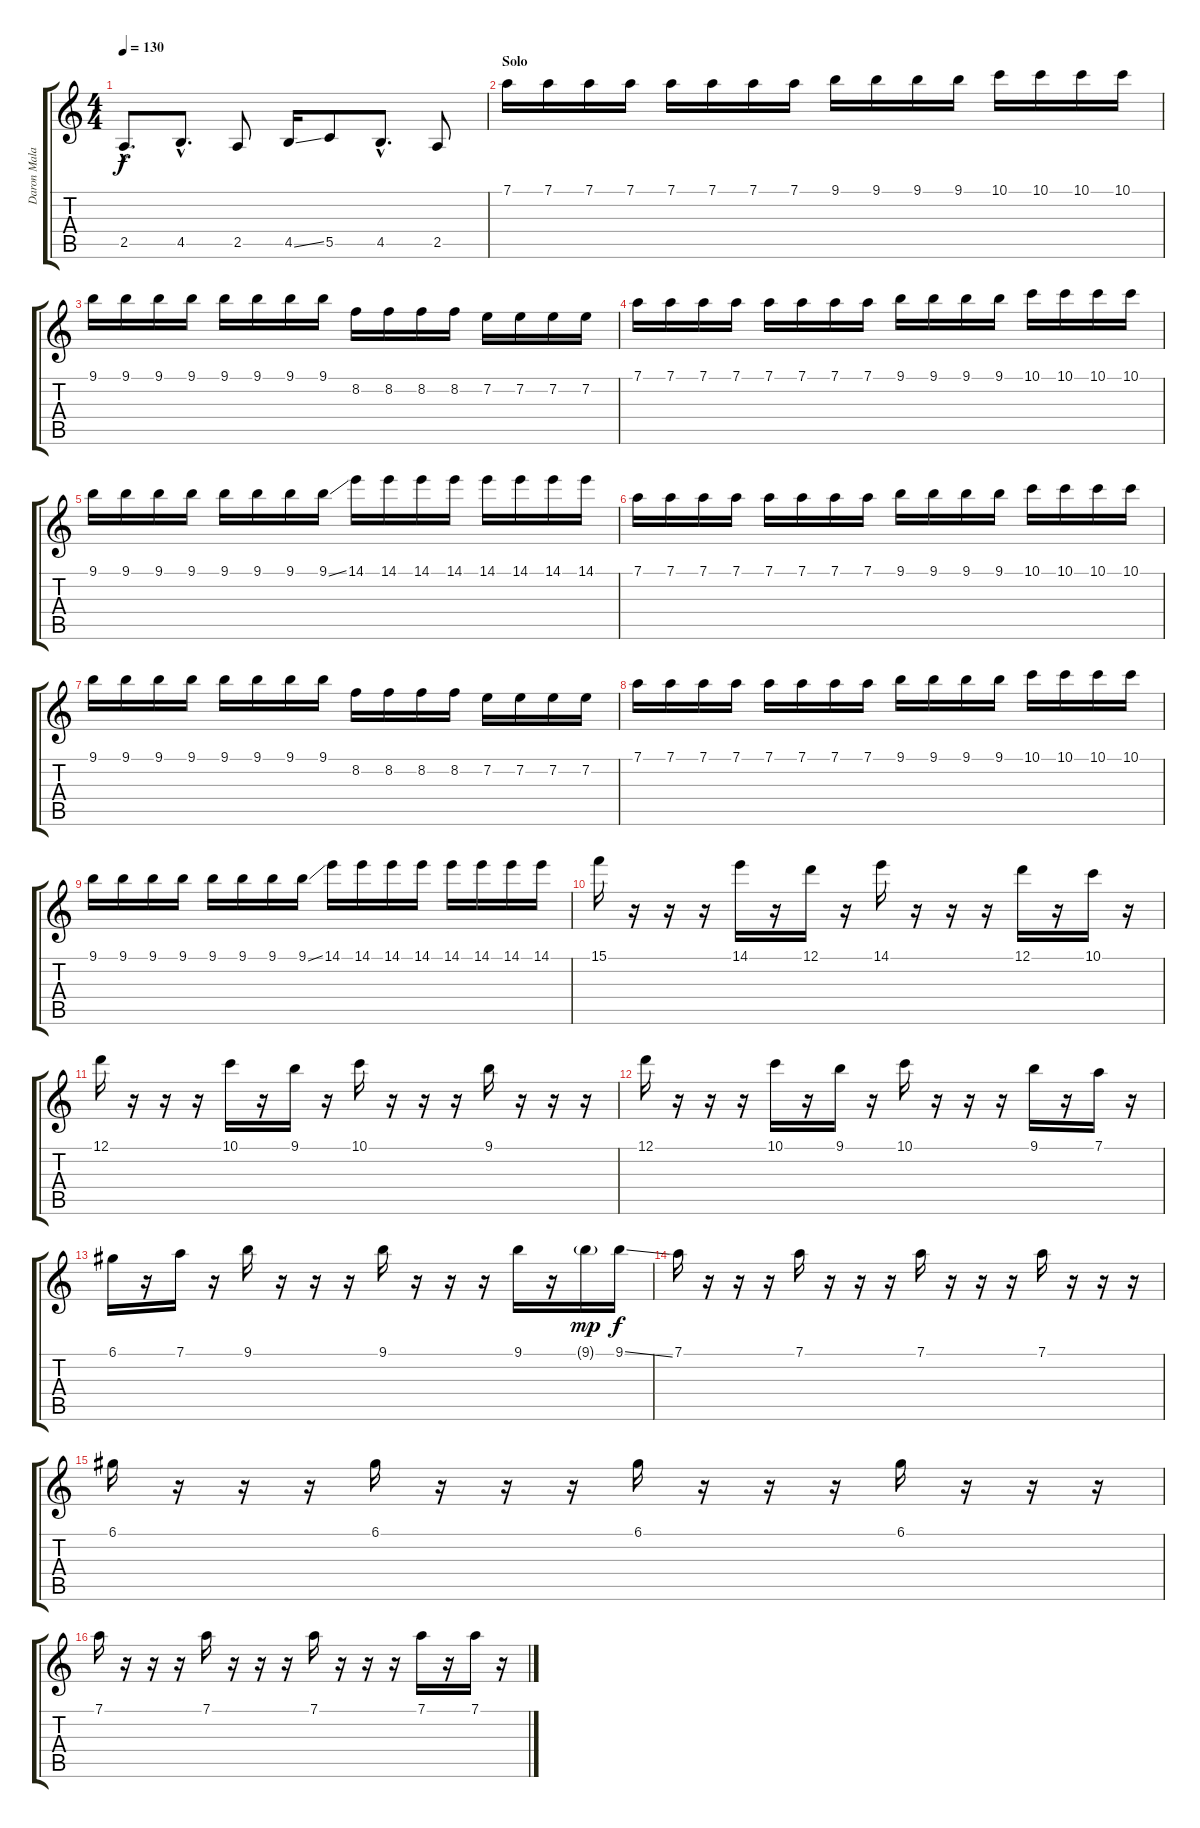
\track ("Daron Malakian" "Daron Mala") {instrument overdrivenguitar}
\staff {score tabs}
\tuning (D4 A3 F3 C3 G2 C2) {hide}
\ts (4 4)
\tempo 130
\clef g2
\ks c
2.5{hac}.8{d dy f} 4.5{hac}.8{d} 2.5.8 4.5{ss}.16 5.5.8 4.5{hac}.8{d} 2.5.8 |
\section ("" "Solo")
7.1.16 7.1.16 7.1.16 7.1.16 7.1.16 7.1.16 7.1.16 7.1.16 9.1.16 9.1.16 9.1.16 9.1.16 10.1.16 10.1.16 10.1.16 10.1.16 |
9.1.16 9.1.16 9.1.16 9.1.16 9.1.16 9.1.16 9.1.16 9.1.16 8.2.16 8.2.16 8.2.16 8.2.16 7.2.16 7.2.16 7.2.16 7.2.16 |
7.1.16 7.1.16 7.1.16 7.1.16 7.1.16 7.1.16 7.1.16 7.1.16 9.1.16 9.1.16 9.1.16 9.1.16 10.1.16 10.1.16 10.1.16 10.1.16 |
9.1.16 9.1.16 9.1.16 9.1.16 9.1.16 9.1.16 9.1.16 9.1{ss}.16 14.1.16 14.1.16 14.1.16 14.1.16 14.1.16 14.1.16 14.1.16 14.1.16 |
7.1.16 7.1.16 7.1.16 7.1.16 7.1.16 7.1.16 7.1.16 7.1.16 9.1.16 9.1.16 9.1.16 9.1.16 10.1.16 10.1.16 10.1.16 10.1.16 |
9.1.16 9.1.16 9.1.16 9.1.16 9.1.16 9.1.16 9.1.16 9.1.16 8.2.16 8.2.16 8.2.16 8.2.16 7.2.16 7.2.16 7.2.16 7.2.16 |
7.1.16 7.1.16 7.1.16 7.1.16 7.1.16 7.1.16 7.1.16 7.1.16 9.1.16 9.1.16 9.1.16 9.1.16 10.1.16 10.1.16 10.1.16 10.1.16 |
9.1.16 9.1.16 9.1.16 9.1.16 9.1.16 9.1.16 9.1.16 9.1{ss}.16 14.1.16 14.1.16 14.1.16 14.1.16 14.1.16 14.1.16 14.1.16 14.1.16 |
15.1.16 r.16 r.16 r.16 14.1.16 r.16 12.1.16 r.16 14.1.16 r.16 r.16 r.16 12.1.16 r.16 10.1.16 r.16 |
12.1.16 r.16 r.16 r.16 10.1.16 r.16 9.1.16 r.16 10.1.16 r.16 r.16 r.16 9.1.16 r.16 r.16 r.16 |
12.1.16 r.16 r.16 r.16 10.1.16 r.16 9.1.16 r.16 10.1.16 r.16 r.16 r.16 9.1.16 r.16 7.1.16 r.16 |
6.1.16 r.16 7.1.16 r.16 9.1.16 r.16 r.16 r.16 9.1.16 r.16 r.16 r.16 9.1.16 r.16 9.1{g}.16{dy mp} 9.1{ss}.16{dy f} |
7.1.16 r.16 r.16 r.16 7.1.16 r.16 r.16 r.16 7.1.16 r.16 r.16 r.16 7.1.16 r.16 r.16 r.16 |
6.1.16 r.16 r.16 r.16 6.1.16 r.16 r.16 r.16 6.1.16 r.16 r.16 r.16 6.1.16 r.16 r.16 r.16 |
7.1.16 r.16 r.16 r.16 7.1.16 r.16 r.16 r.16 7.1.16 r.16 r.16 r.16 7.1.16 r.16 7.1.16 r.16
